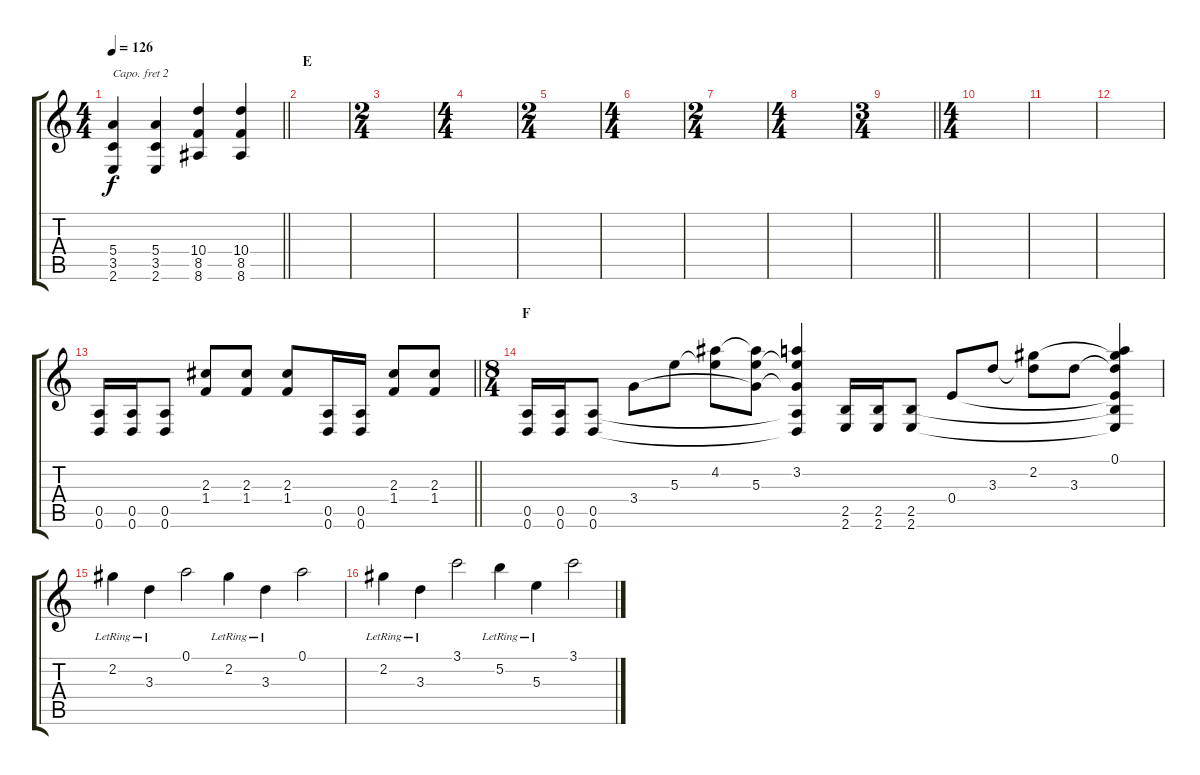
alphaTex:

\track "" {instrument overdrivenguitar}
\staff {score tabs}
\capo 2
\tuning (G4 E4 A3 D3 G2 C2) {hide}
\ts (4 4)
\tempo 126
\clef g2
\barLineRight lightlight
\ks c
(5.4 3.5 2.6).4{dy f} (5.4 3.5 2.6).4 (10.4 8.5 8.6).4 (10.4 8.5 8.6).4 |
\section ("" "E")
|
\ts (2 4)
|
\ts (4 4)
|
\ts (2 4)
|
\ts (4 4)
|
\ts (2 4)
|
\ts (4 4)
|
\ts (3 4)
\barLineRight lightlight
|
\ts (4 4)
|
|
|
\barLineRight lightlight
(0.5 0.6).16 (0.5 0.6).16 (0.5 0.6).8 (2.3 1.4).8 (2.3 1.4).8 (2.3 1.4).8 (0.5 0.6).16 (0.5 0.6).16 (2.3 1.4).8 (2.3 1.4).8 |
\ts (8 4)
\section ("" "F")
(0.5 0.6).16 (0.5 0.6).16 (0.5 0.6).8 3.4.8 5.3.8 (4.2 5.3{t}).8 (4.2{t} 5.3 3.4{t}).8 (3.2 5.3{t} 3.4{t} 0.5{t} 0.6{t}).4 (2.5 2.6).16 (2.5 2.6).16 (2.5 2.6).8 0.4.8 3.3.8 (2.2 3.3{t}).8 3.3.8 (0.1 2.2{t} 3.3{t} 0.4{t} 2.5{t} 2.6{t}).4 |
2.2{lr}.4 3.3{lr}.4 0.1.2 2.2{lr}.4 3.3{lr}.4 0.1.2 |
2.2{lr}.4 3.3{lr}.4 3.1.2 5.2{lr}.4 5.3{lr}.4 3.1.2
